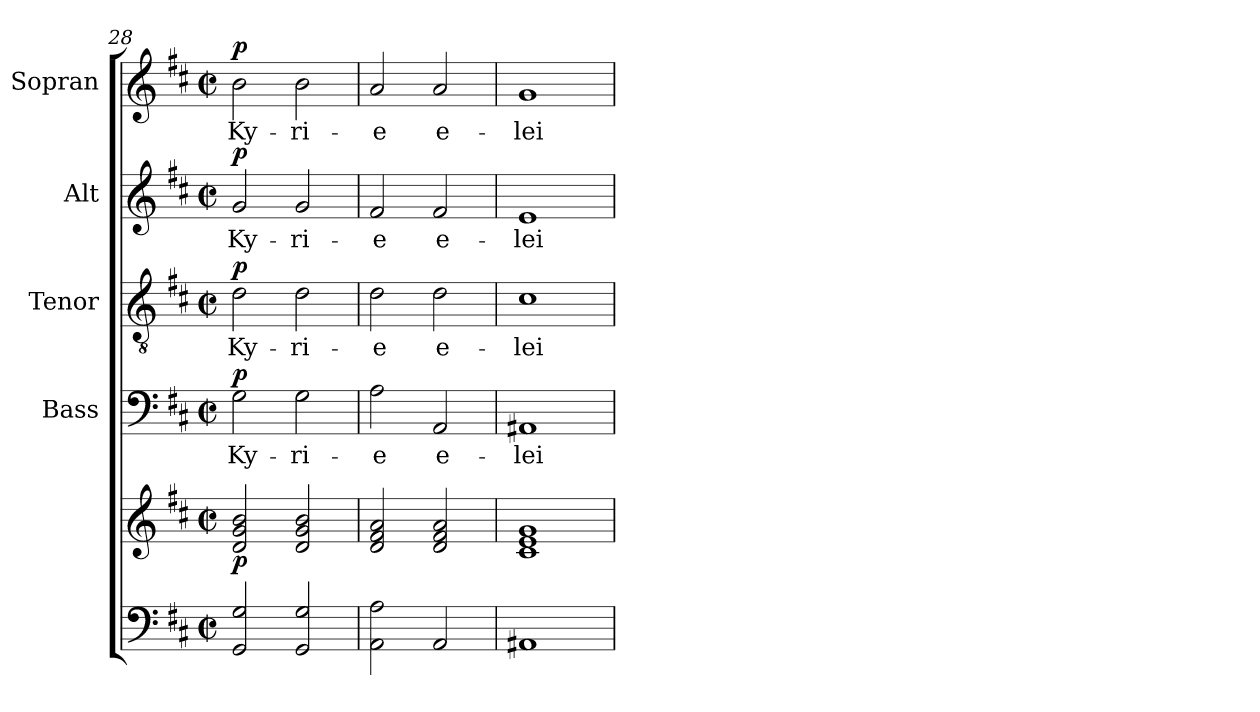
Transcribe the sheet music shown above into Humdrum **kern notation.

**kern	**kern	**dynam	**kern	**text	**dynam	**kern	**text	**dynam	**kern	**text	**dynam	**kern	**text	**dynam
*part5	*part5	*part5	*part4	*part4	*part4	*part3	*part3	*part3	*part2	*part2	*part2	*part1	*part1	*part1
*staff6	*staff5	*staff5/6	*staff4	*staff4	*staff4	*staff3	*staff3	*staff3	*staff2	*staff2	*staff2	*staff1	*staff1	*staff1
*	*	*	*I"Bass	*	*	*I"Tenor	*	*	*I"Alt	*	*	*I"Sopran	*	*
*	*	*	*I'B.	*	*	*I'T.	*	*	*I'A.	*	*	*I'S.	*	*
*clefF4	*clefG2	*	*clefF4	*	*	*clefGv2	*	*	*clefG2	*	*	*clefG2	*	*
*k[f#c#]	*k[f#c#]	*	*k[f#c#]	*	*	*k[f#c#]	*	*	*k[f#c#]	*	*	*k[f#c#]	*	*
*D:	*D:	*	*D:	*	*	*D:	*	*	*D:	*	*	*D:	*	*
*M2/2	*M2/2	*	*M2/2	*	*	*M2/2	*	*	*M2/2	*	*	*M2/2	*	*
*met(c|)	*met(c|)	*	*met(c|)	*	*	*met(c|)	*	*	*met(c|)	*	*	*met(c|)	*	*
=28	=28	=28	=28	=28	=28	=28	=28	=28	=28	=28	=28	=28	=28	=28
!	!	!LO:DY:b	!	!LO:LY:b	!LO:DY:a	!	!LO:LY:b	!LO:DY:a	!	!LO:LY:b	!LO:DY:a	!	!LO:LY:b	!LO:DY:a
2GG/ 2G/	2d/ 2g/ 2b/	p	2G\	Ky-	p	2d\	Ky-	p	2g/	Ky-	p	2b\	Ky-	p
!	!	!	!	!LO:LY:b	!	!	!LO:LY:b	!	!	!LO:LY:b	!	!	!LO:LY:b	!
2GG/ 2G/	2d/ 2g/ 2b/	.	2G\	-ri-	.	2d\	-ri-	.	2g/	-ri-	.	2b\	-ri-	.
=29	=29	=29	=29	=29	=29	=29	=29	=29	=29	=29	=29	=29	=29	=29
!	!	!	!	!LO:LY:b	!	!	!LO:LY:b	!	!	!LO:LY:b	!	!	!LO:LY:b	!
2AA\ 2A\	2d/ 2f#/ 2a/	.	2A\	-e	.	2d\	-e	.	2f#/	-e	.	2a/	-e	.
!	!	!	!	!LO:LY:b	!	!	!LO:LY:b	!	!	!LO:LY:b	!	!	!LO:LY:b	!
2AA/	2d/ 2f#/ 2a/	.	2AA/	e-	.	2d\	e-	.	2f#/	e-	.	2a/	e-	.
=30	=30	=30	=30	=30	=30	=30	=30	=30	=30	=30	=30	=30	=30	=30
!	!	!	!	!LO:LY:b	!	!	!LO:LY:b	!	!	!LO:LY:b	!	!	!LO:LY:b	!
1AA#X	1c# 1e 1g	.	1AA#X	-lei-	.	1c#	-lei-	.	1e	-lei-	.	1g	-lei-	.
=	=	=	=	=	=	=	=	=	=	=	=	=	=	=
*-	*-	*-	*-	*-	*-	*-	*-	*-	*-	*-	*-	*-	*-	*-
